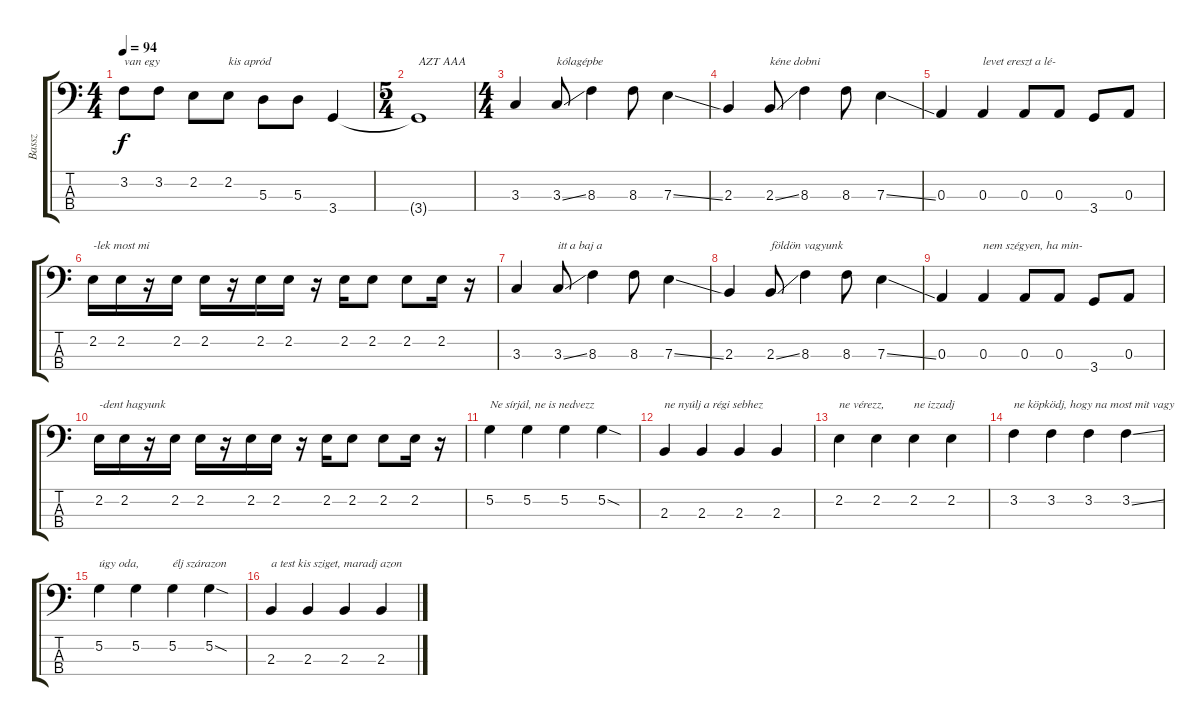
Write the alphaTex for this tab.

\track ("Bassz" "Bassz") {instrument fretlessbass}
\staff {score tabs}
\tuning (G2 D2 A1 E1) {hide}
\ts (4 4)
\tempo 94
\clef f4
\ks c
3.2.8{txt "van egy" dy f} 3.2.8 2.2.8 2.2.8{txt "kis apród"} 5.3.8 5.3.8 3.4.4 |
\ts (5 4)
3.4{t}.1{txt "AZT AAA"} |
\ts (4 4)
3.3.4 3.3{ss}.8{txt "kólagépbe"} 8.3.4 8.3.8 7.3{ss}.4 |
2.3.4 2.3{ss}.8{txt "kéne dobni"} 8.3.4 8.3.8 7.3{ss}.4 |
0.3.4 0.3.4{txt "levet ereszt a lé-"} 0.3.8 0.3.8 3.4.8 0.3.8 |
2.2.16{txt "-lek most mi"} 2.2.16 r.16 2.2.16 2.2.16 r.16 2.2.16 2.2.16 r.16 2.2.16 2.2.8 2.2.8 2.2.16 r.16 |
3.3.4 3.3{ss}.8{txt "itt a baj a"} 8.3.4 8.3.8 7.3{ss}.4 |
2.3.4 2.3{ss}.8{txt "földön vagyunk"} 8.3.4 8.3.8 7.3{ss}.4 |
0.3.4 0.3.4{txt "nem szégyen, ha min-"} 0.3.8 0.3.8 3.4.8 0.3.8 |
2.2.16{txt "-dent hagyunk"} 2.2.16 r.16 2.2.16 2.2.16 r.16 2.2.16 2.2.16 r.16 2.2.16 2.2.8 2.2.8 2.2.16 r.16 |
5.2.4{txt "Ne sírjál, ne is nedvezz"} 5.2.4 5.2.4 5.2{sod}.4 |
2.3.4{txt "ne nyúlj a régi sebhez"} 2.3.4 2.3.4 2.3.4 |
2.2.4{txt "ne vérezz,"} 2.2.4 2.2.4{txt "ne izzadj"} 2.2.4 |
3.2.4{txt "ne köpködj, hogy na most mit vagy"} 3.2.4 3.2.4 3.2{ss}.4 |
5.2.4{txt "úgy oda,"} 5.2.4 5.2.4{txt "élj szárazon"} 5.2{sod}.4 |
2.3.4{txt "a test kis sziget, maradj azon"} 2.3.4 2.3.4 2.3.4
